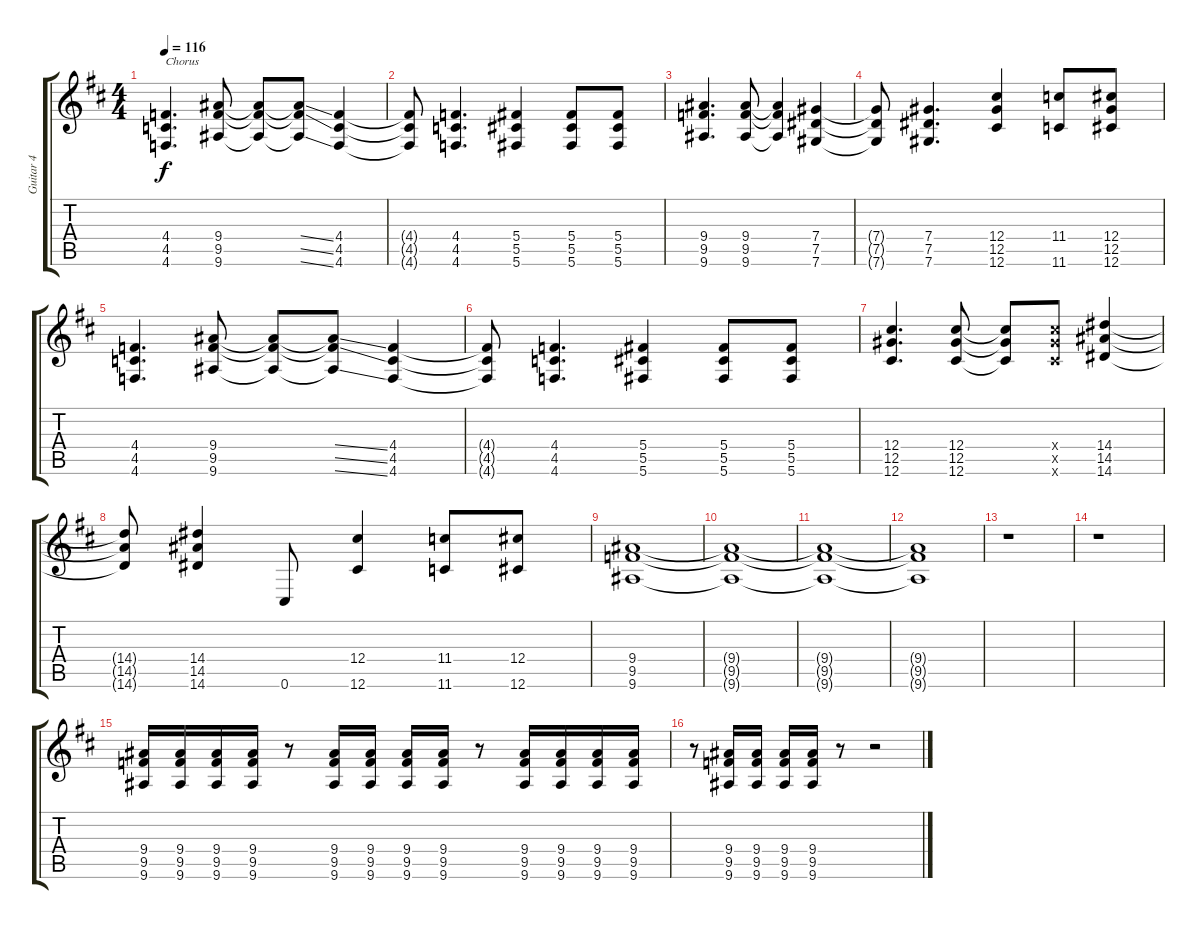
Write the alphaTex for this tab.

\track ("Guitar 4" "Guitar 4") {instrument distortionguitar}
\staff {score tabs}
\tuning (Eb4 Bb3 Gb3 Db3 Ab2 Db2) {hide}
\ts (4 4)
\tempo 116
\clef g2
\ks d
(4.4 4.5 4.6).4{d txt "Chorus" dy f} (9.4 9.5 9.6).8 (9.4{t} 9.5{t} 9.6{t}).8 (9.4{ss t} 9.5{ss t} 9.6{ss t}).8 (4.4 4.5 4.6).4 |
(4.4{t} 4.5{t} 4.6{t}).8 (4.4 4.5 4.6).4{d} (5.4 5.5 5.6).4 (5.4 5.5 5.6).8 (5.4 5.5 5.6).8 |
(9.4 9.5 9.6).4{d} (9.4 9.5 9.6).8 (9.4{t} 9.5{t} 9.6{t}).4 (7.4 7.5 7.6).4 |
(7.4{t} 7.5{t} 7.6{t}).8 (7.4 7.5 7.6).4{d} (12.4 12.5 12.6).4 (11.4 11.6).8 (12.4 12.5 12.6).8 |
(4.4 4.5 4.6).4{d} (9.4 9.5 9.6).8 (9.4{t} 9.5{t} 9.6{t}).8 (9.4{ss t} 9.5{ss t} 9.6{ss t}).8 (4.4 4.5 4.6).4 |
(4.4{t} 4.5{t} 4.6{t}).8 (4.4 4.5 4.6).4{d} (5.4 5.5 5.6).4 (5.4 5.5 5.6).8 (5.4 5.5 5.6).8 |
(12.4 12.5 12.6).4{d} (12.4 12.5 12.6).8 (12.4{t} 12.5{t} 12.6{t}).8 (12.4{x} 12.5{x} 12.6{x}).8 (14.4 14.5 14.6).4 |
(14.4{t} 14.5{t} 14.6{t}).8 (14.4 14.5 14.6).4 0.6.8 (12.4 12.6).4 (11.4 11.6).8 (12.4 12.6).8 |
(9.4 9.5 9.6).1 |
(9.4{t} 9.5{t} 9.6{t}).1 |
(9.4{t} 9.5{t} 9.6{t}).1 |
(9.4{t} 9.5{t} 9.6{t}).1 |
r.1 |
r.1 |
(9.4 9.5 9.6).16 (9.4 9.5 9.6).16 (9.4 9.5 9.6).16 (9.4 9.5 9.6).16 r.8 (9.4 9.5 9.6).16 (9.4 9.5 9.6).16 (9.4 9.5 9.6).16 (9.4 9.5 9.6).16 r.8 (9.4 9.5 9.6).16 (9.4 9.5 9.6).16 (9.4 9.5 9.6).16 (9.4 9.5 9.6).16 |
r.8 (9.4 9.5 9.6).16 (9.4 9.5 9.6).16 (9.4 9.5 9.6).16 (9.4 9.5 9.6).16 r.8 r.2
